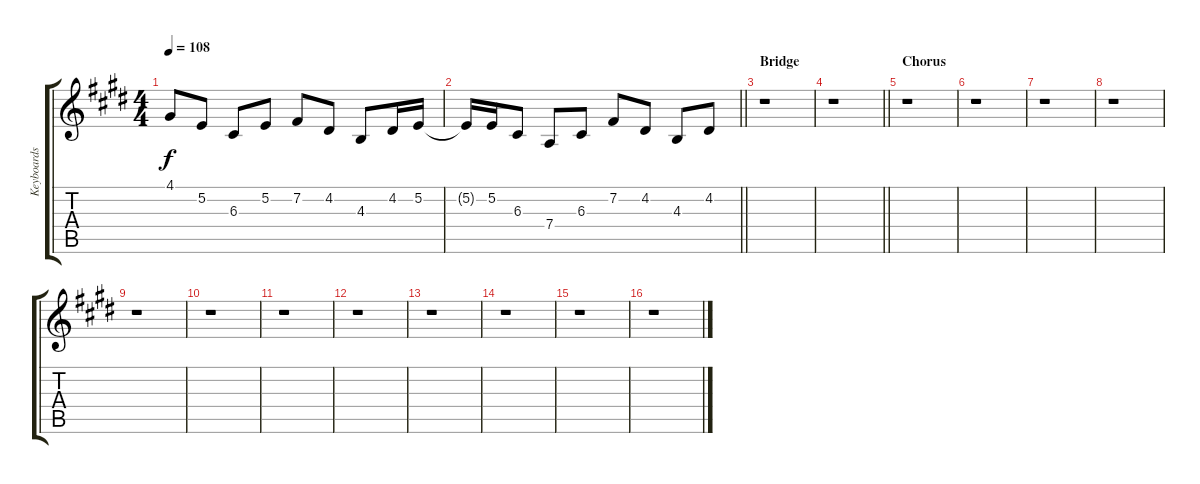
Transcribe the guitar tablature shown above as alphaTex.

\track ("Keyboards" "Keyboards") {instrument marimba}
\staff {score tabs}
\tuning (E4 B3 G3 D3 A2 E2) {hide}
\ts (4 4)
\tempo 108
\clef g2
\ks e
4.1.8{dy f} 5.2.8 6.3.8 5.2.8 7.2.8 4.2.8 4.3.8 4.2.16 5.2.16 |
\barLineRight lightlight
5.2{t}.16 5.2.16 6.3.8 7.4.8 6.3.8 7.2.8 4.2.8 4.3.8 4.2.8 |
\section ("" "Bridge")
r.1 |
\barLineRight lightlight
r.1 |
\section ("" "Chorus")
r.1 |
r.1 |
r.1 |
r.1 |
r.1 |
r.1 |
r.1 |
r.1 |
r.1 |
r.1 |
r.1 |
r.1
